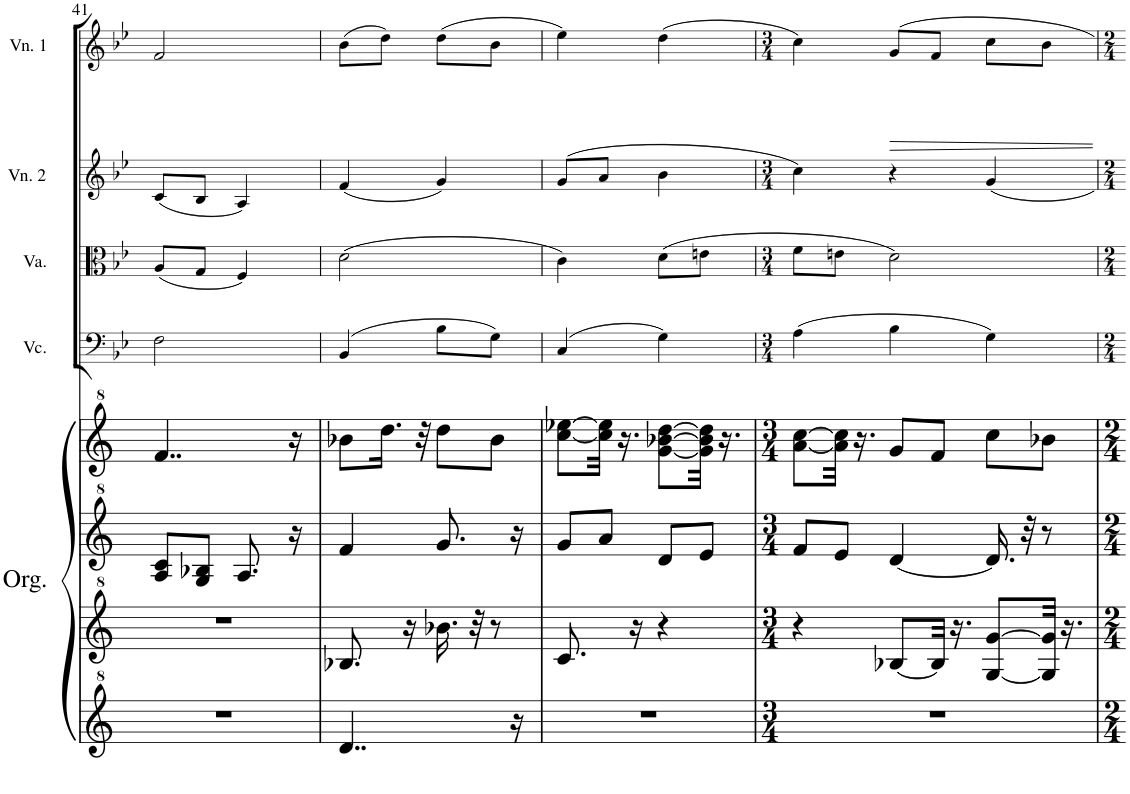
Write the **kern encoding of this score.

**kern	**kern	**kern	**kern	**kern	**kern	**kern	**kern
*part5	*part5	*part5	*part5	*part4	*part3	*part2	*part1
*staff8	*staff7	*staff6	*staff5	*staff4	*staff3	*staff2	*staff1
*I"Organetta      with  25 stops	*	*	*	*I"Violoncello	*I"Viola	*I"Violin 2	*I"Violin 1
*I'Org.	*	*	*	*I'Vc.	*I'Va.	*I'Vn. 2	*I'Vn. 1
!!LO:PB:g=z
*clefG^2	*clefG^2	*clefG^2	*clefG^2	*clefF4	*clefC3	*clefG2	*clefG2
*k[]	*k[]	*k[]	*k[]	*k[b-e-]	*k[b-e-]	*k[b-e-]	*k[b-e-]
*M2/4	*M2/4	*M2/4	*M2/4	*M2/4	*M2/4	*M2/4	*M2/4
=41	=41	=41	=41	=41	=41	=41	=41
2r	2r	8a/ 8cc/L	4..ff/	2F\	(8A/L	(8c/L	2f/
.	.	8g/ 8b-X/J	.	.	8G/J	8B-/J	.
.	.	8.a/	.	.	4F/)	4A/)	.
.	.	16r	16r	.	.	.	.
=42	=42	=42	=42	=42	=42	=42	=42
4..dd/	8.b-X/	4ff/	8bb-X\L	(4BB-/	(2d\	(4f/	(8b-\L
.	.	.	16.ddd\Jk	.	.	.	8dd\J)
.	16r	.	.	.	.	.	.
.	.	.	32r	.	.	.	.
.	16.bb-X\	8.gg/	8ddd\L	8B-\L	.	4g/)	(8dd\L
.	32r	.	.	.	.	.	.
.	8r	.	8bb-\J	8G\J)	.	.	8b-\J
16r	.	16r	.	.	.	.	.
=43	=43	=43	=43	=43	=43	=43	=43
2r	8.cc/	8gg/L	[8ccc\ [8eee-X\L	(4C/	4c\)	(8g/L	4ee-\)
.	.	8aa/J	32ccc\] 32eee-\]Jkk	.	.	8a/J	.
.	.	.	16.r	.	.	.	.
.	16r	.	.	.	.	.	.
.	4r	8dd/L	[8gg\ [8bb-X\ [8ddd\L	4G\)	(8d\L	4b-\	(4dd\
.	.	8ee/J	32gg\] 32bb-\] 32ddd\]Jkk	.	8en\J	.	.
.	.	.	16.r	.	.	.	.
=44	=44	=44	=44	=44	=44	=44	=44
*M3/4	*M3/4	*M3/4	*M3/4	*M3/4	*M3/4	*M3/4	*M3/4
2.r	4r	8ff/L	[8aa\ [8ccc\L	(4A\	8f\L	4cc\)	4cc\)
.	.	8ee/J	32aa\] 32ccc\]Jkk	.	8en\J	.	.
.	.	.	16.r	.	.	.	.
.	[8b-X/L	[4dd/	8gg/L	4B-\	2d\)	4r	8g/L
.	32b-/Jkk]	.	8ff/J	.	.	.	8f/J
.	16.r	.	.	.	.	.	.
.	[8g/ [8gg/L	16.dd/]	8ccc\L	4G\)	.	4g/	8cc\L
.	.	32r	.	.	.	.	.
.	32g/] 32gg/]Jkk	8r	8bb-X\J	.	.	.	8b-\J
.	16.r	.	.	.	.	.	.
=	=	=	=	=	=	=	=
*-	*-	*-	*-	*-	*-	*-	*-
